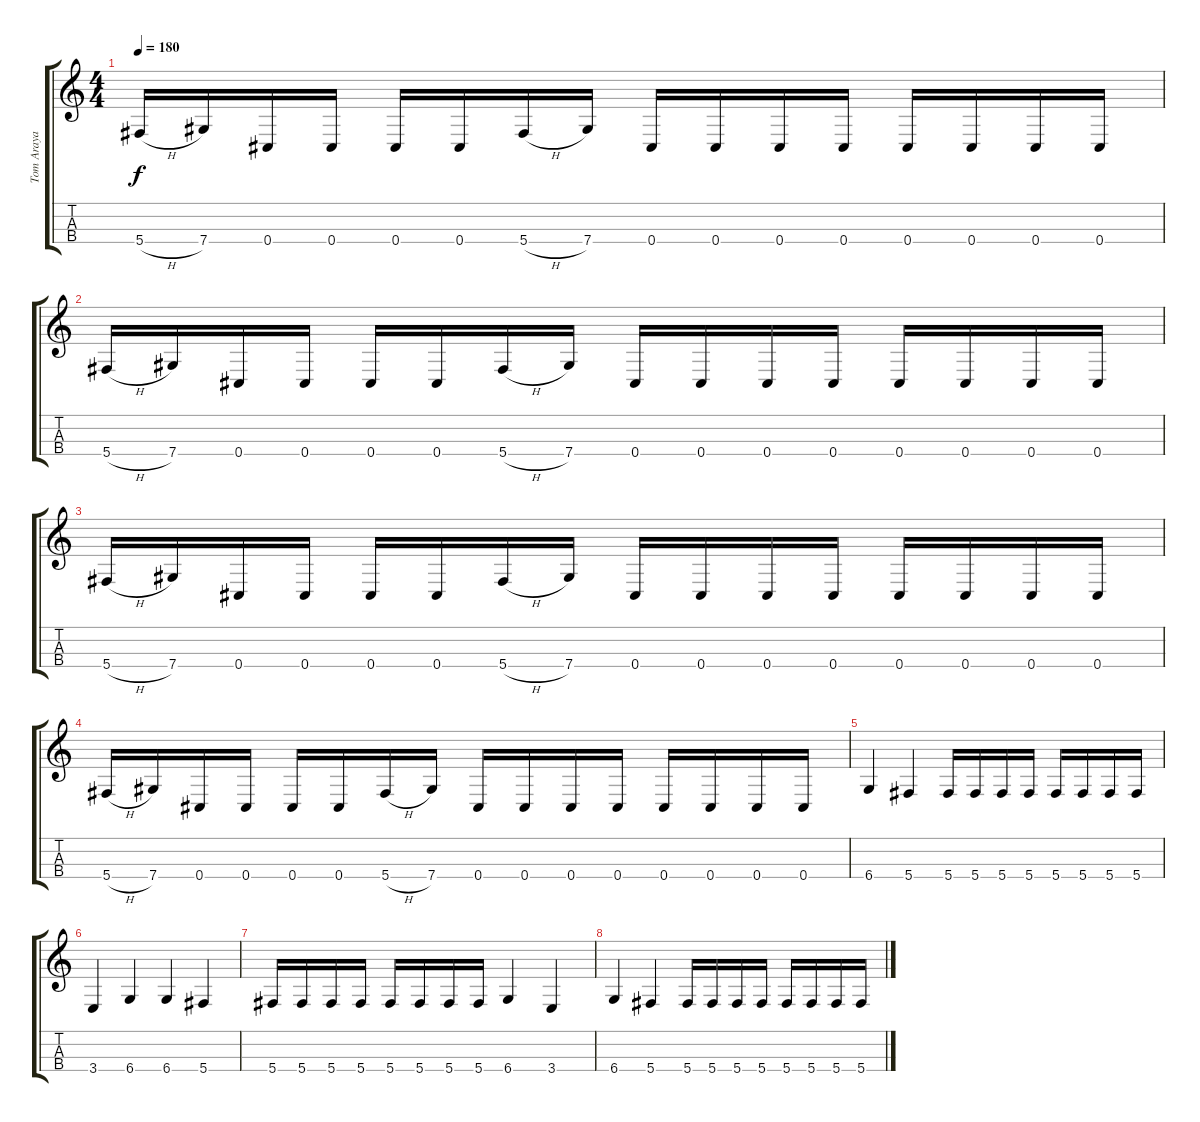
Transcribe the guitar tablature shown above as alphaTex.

\track ("Tom Araya" "Tom Araya") {instrument electricbassfinger}
\staff {score tabs}
\tuning (E3 B2 Gb2 Db2) {hide}
\ts (4 4)
\tempo 180
\clef g2
\ks c
5.4{h}.16{dy f} 7.4.16 0.4.16 0.4.16 0.4.16 0.4.16 5.4{h}.16 7.4.16 0.4.16 0.4.16 0.4.16 0.4.16 0.4.16 0.4.16 0.4.16 0.4.16 |
5.4{h}.16 7.4.16 0.4.16 0.4.16 0.4.16 0.4.16 5.4{h}.16 7.4.16 0.4.16 0.4.16 0.4.16 0.4.16 0.4.16 0.4.16 0.4.16 0.4.16 |
5.4{h}.16 7.4.16 0.4.16 0.4.16 0.4.16 0.4.16 5.4{h}.16 7.4.16 0.4.16 0.4.16 0.4.16 0.4.16 0.4.16 0.4.16 0.4.16 0.4.16 |
5.4{h}.16 7.4.16 0.4.16 0.4.16 0.4.16 0.4.16 5.4{h}.16 7.4.16 0.4.16 0.4.16 0.4.16 0.4.16 0.4.16 0.4.16 0.4.16 0.4.16 |
6.4.4 5.4.4 5.4.16 5.4.16 5.4.16 5.4.16 5.4.16 5.4.16 5.4.16 5.4.16 |
3.4.4 6.4.4 6.4.4 5.4.4 |
5.4.16 5.4.16 5.4.16 5.4.16 5.4.16 5.4.16 5.4.16 5.4.16 6.4.4 3.4.4 |
6.4.4 5.4.4 5.4.16 5.4.16 5.4.16 5.4.16 5.4.16 5.4.16 5.4.16 5.4.16
